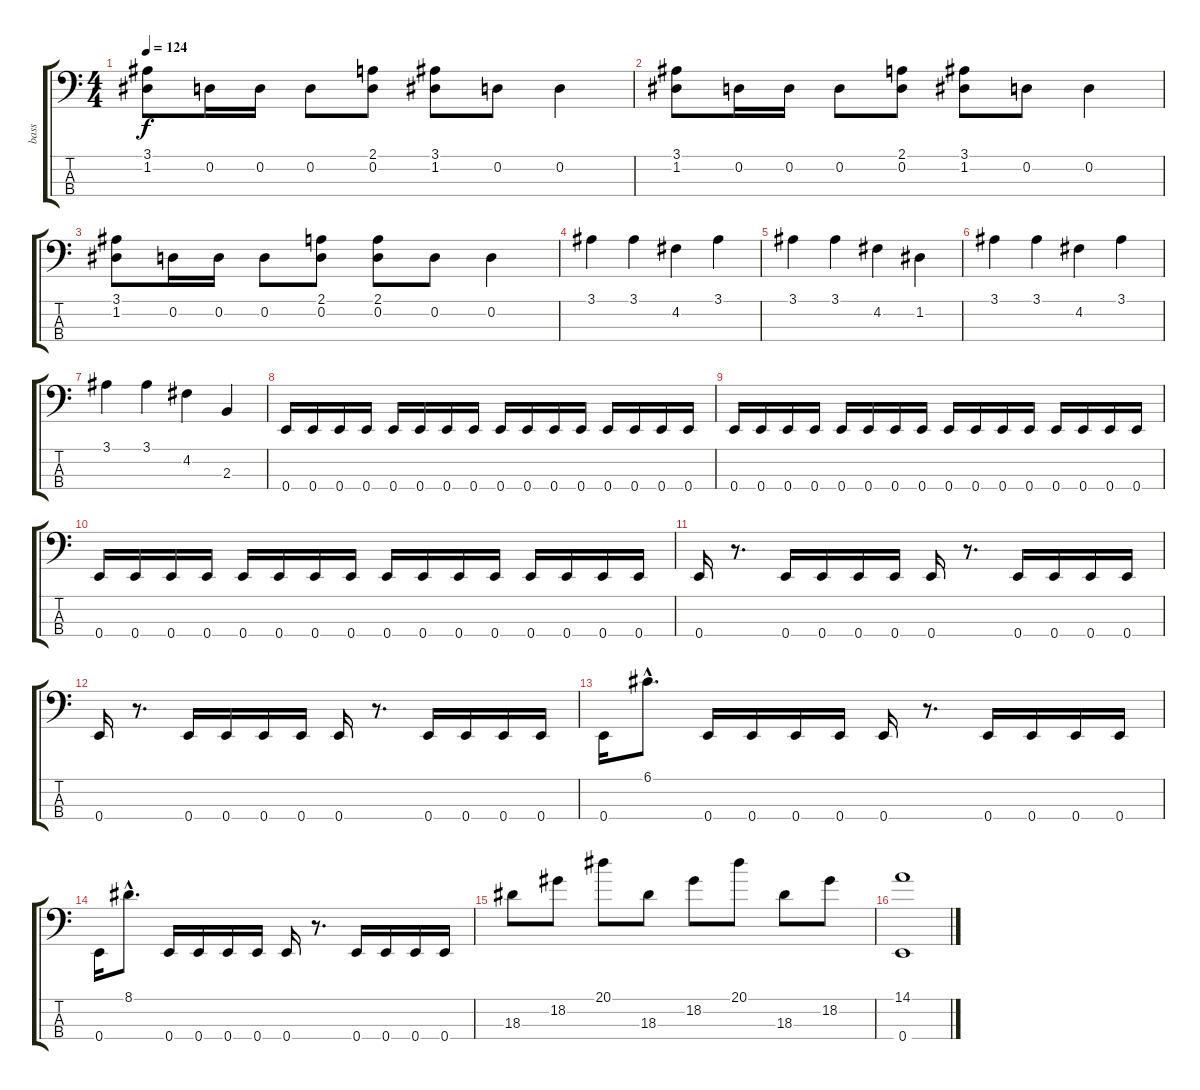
\track ("bass" "bass") {instrument electricbassfinger}
\staff {score tabs}
\tuning (G2 D2 A1 E1) {hide}
\ts (4 4)
\tempo 124
\clef f4
\ks c
(3.1 1.2).8{dy f} 0.2.16 0.2.16 0.2.8 (2.1 0.2).8 (3.1 1.2).8 0.2.8 0.2.4 |
(3.1 1.2).8 0.2.16 0.2.16 0.2.8 (2.1 0.2).8 (3.1 1.2).8 0.2.8 0.2.4 |
(3.1 1.2).8 0.2.16 0.2.16 0.2.8 (2.1 0.2).8 (2.1 0.2).8 0.2.8 0.2.4 |
3.1.4 3.1.4 4.2.4 3.1.4 |
3.1.4 3.1.4 4.2.4 1.2.4 |
3.1.4 3.1.4 4.2.4 3.1.4 |
3.1.4 3.1.4 4.2.4 2.3.4 |
0.4.16 0.4.16 0.4.16 0.4.16 0.4.16 0.4.16 0.4.16 0.4.16 0.4.16 0.4.16 0.4.16 0.4.16 0.4.16 0.4.16 0.4.16 0.4.16 |
0.4.16 0.4.16 0.4.16 0.4.16 0.4.16 0.4.16 0.4.16 0.4.16 0.4.16 0.4.16 0.4.16 0.4.16 0.4.16 0.4.16 0.4.16 0.4.16 |
0.4.16 0.4.16 0.4.16 0.4.16 0.4.16 0.4.16 0.4.16 0.4.16 0.4.16 0.4.16 0.4.16 0.4.16 0.4.16 0.4.16 0.4.16 0.4.16 |
0.4.16 r.8{d} 0.4.16 0.4.16 0.4.16 0.4.16 0.4.16 r.8{d} 0.4.16 0.4.16 0.4.16 0.4.16 |
0.4.16 r.8{d} 0.4.16 0.4.16 0.4.16 0.4.16 0.4.16 r.8{d} 0.4.16 0.4.16 0.4.16 0.4.16 |
0.4.16 6.1{hac}.8{d} 0.4.16 0.4.16 0.4.16 0.4.16 0.4.16 r.8{d} 0.4.16 0.4.16 0.4.16 0.4.16 |
0.4.16 8.1{hac}.8{d} 0.4.16 0.4.16 0.4.16 0.4.16 0.4.16 r.8{d} 0.4.16 0.4.16 0.4.16 0.4.16 |
18.3.8{instrument electricbassfinger} 18.2.8 20.1.8 18.3.8 18.2.8 20.1.8 18.3.8 18.2.8 |
(14.1 0.4).1
